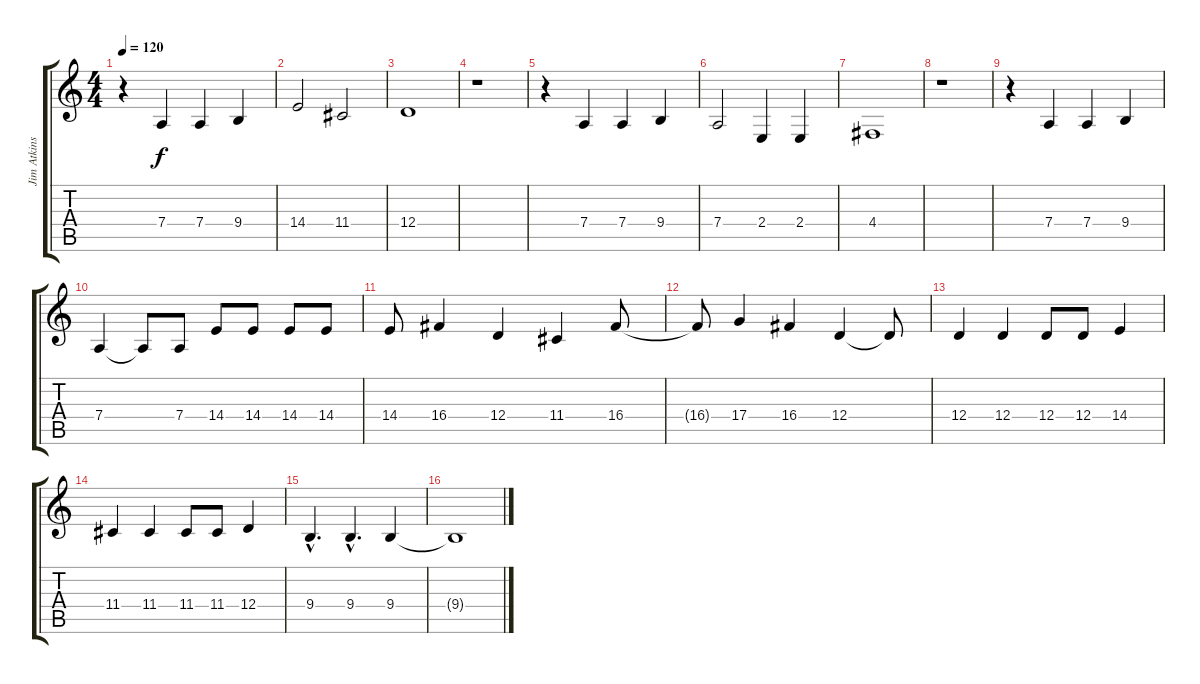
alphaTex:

\track ("Jim Atkins (Vocals)" "Jim Atkins") {instrument lead2sawtooth}
\staff {score tabs}
\tuning (E4 B3 G3 D3 A2 E2) {hide}
\ts (4 4)
\tempo 120
\clef g2
\ks c
r.4{dy f} 7.4.4 7.4.4 9.4.4 |
14.4.2 11.4.2 |
12.4.1 |
r.1 |
r.4 7.4.4 7.4.4 9.4.4 |
7.4.2 2.4.4 2.4.4 |
4.4.1 |
r.1 |
r.4 7.4.4 7.4.4 9.4.4 |
7.4.4 7.4{t}.8 7.4.8 14.4.8 14.4.8 14.4.8 14.4.8 |
14.4.8 16.4.4 12.4.4 11.4.4 16.4.8 |
16.4{t}.8 17.4.4 16.4.4 12.4.4 12.4{t}.8 |
12.4.4 12.4.4 12.4.8 12.4.8 14.4.4 |
11.4.4 11.4.4 11.4.8 11.4.8 12.4.4 |
9.4{hac}.4{d} 9.4{hac}.4{d} 9.4.4 |
9.4{t}.1
